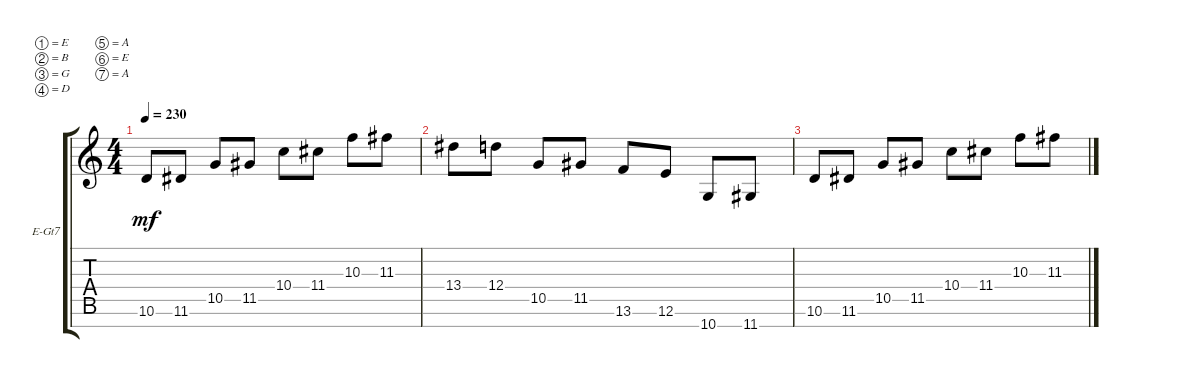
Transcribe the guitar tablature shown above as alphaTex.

\defaultSystemsLayout 4
\bracketExtendMode groupsimilarinstruments
\firstSystemTrackNameOrientation horizontal
\otherSystemsTrackNameOrientation horizontal
\track ("Electric Guitar" "E-Gt7") {instrument distortionguitar}
\staff {score tabs}
\tuning (E4 B3 G3 D3 A2 E2 A1)
\ts (4 4)
\tempo 230
\clef g2
\scale
0.333333
\ks c
10.6.8{dy mf} 11.6.8 10.5.8 11.5.8 10.4.8 11.4.8 10.3.8 11.3.8 |
\scale
0.333333 13.4.8 12.4.8 10.5.8 11.5.8 13.6.8 12.6.8 10.7.8 11.7.8 |
\scale
0.333333 10.6.8 11.6.8 10.5.8 11.5.8 10.4.8 11.4.8 10.3.8 11.3.8 |
\scale
0.333333
